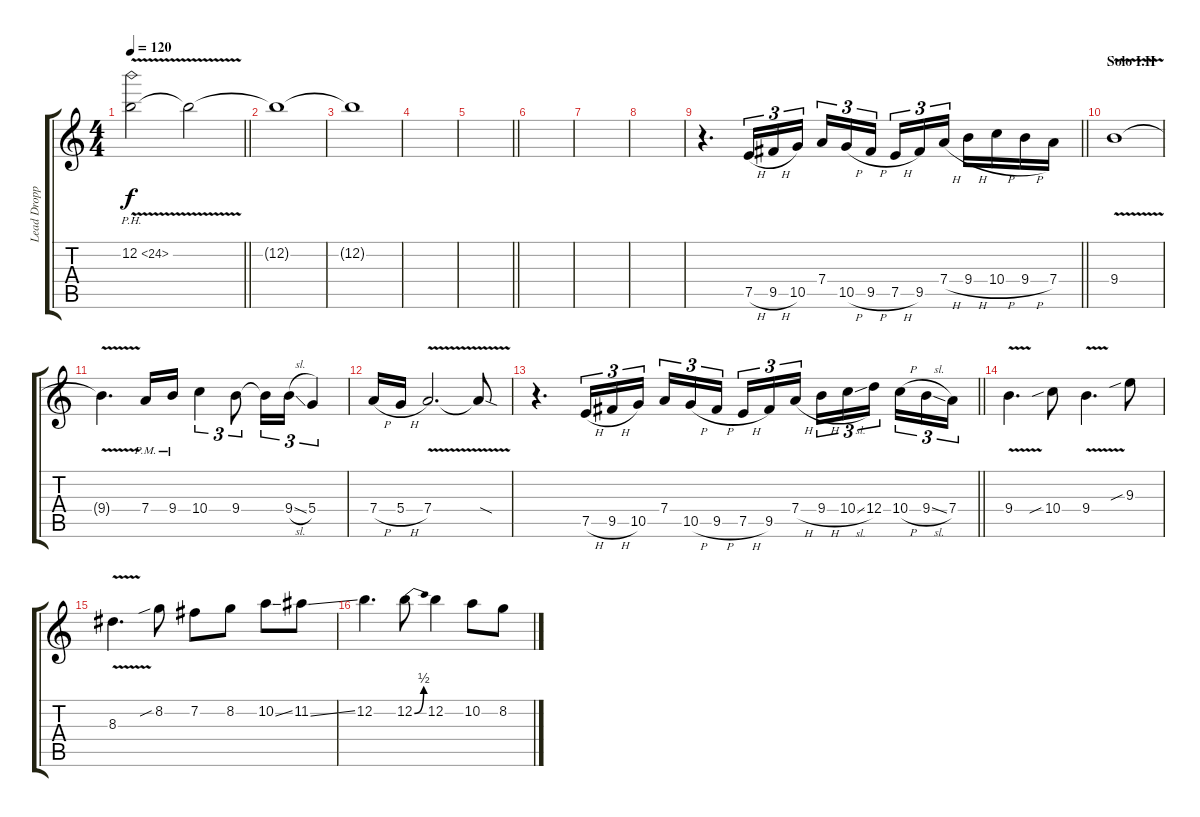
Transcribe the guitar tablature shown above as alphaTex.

\track ("Lead Dropped D " "Lead Dropp") {instrument distortionguitar}
\staff {score tabs}
\tuning (E4 B3 G3 D3 A2 D2) {hide}
\ts (4 4)
\tempo 120
\clef g2
\barLineRight lightlight
\ks c
12.2{ph 12 v}.2{dy f} 12.2{t}.2{volume 0} |
\section ("" "")
12.2{t}.1 |
12.2{t}.1 |
|
\barLineRight lightlight
|
|
|
|
\barLineRight lightlight
r.4{d volume 16} 7.5{h}.16{tu (3 2)} 9.5{h}.16{tu (3 2)} 10.5.16{tu (3 2)} 7.4.16{tu (3 2)} 10.5{h}.16{tu (3 2)} 9.5{h}.16{tu (3 2) beam splitsecondary} 7.5{h}.16{tu (3 2)} 9.5.16{tu (3 2)} 7.4{h}.16{tu (3 2)} 9.4{h}.16 10.4{h}.16 9.4{h}.16 7.4.16 |
\section ("" "Solo I.II")
9.4{v}.1 |
9.4{t}.4{d} 7.4{pm}.16 9.4{pm}.16 10.4.4{tu (3 2)} 9.4.8{tu (3 2)} 9.4{t}.16{tu (3 2)} 9.4{sl}.16{tu (3 2)} 5.4.4{tu (3 2)} |
7.4{h}.16 5.4{h}.16 7.4{v}.2{d} 7.4{sod t}.8 |
\barLineRight lightlight
r.4{d} 7.5{h}.16{tu (3 2)} 9.5{h}.16{tu (3 2)} 10.5.16{tu (3 2)} 7.4.16{tu (3 2)} 10.5{h}.16{tu (3 2)} 9.5{h}.16{tu (3 2) beam splitsecondary} 7.5{h}.16{tu (3 2)} 9.5.16{tu (3 2)} 7.4{h}.16{tu (3 2)} 9.4{h}.16{tu (3 2)} 10.4{sl}.16{tu (3 2)} 12.4.16{tu (3 2) beam splitsecondary} 10.4{h}.16{tu (3 2)} 9.4{sl}.16{tu (3 2)} 7.4.16{tu (3 2)} |
9.4{v}.4{d} 10.4{sib}.8 9.4{v}.4{d} 9.3{sib}.8 |
8.3{v}.4{d} 8.2{sib}.8 7.2.8 8.2.8 10.2{ss}.8 11.2{ss}.8 |
12.2.4{d} 12.2{be (bend 0 0 60 2)}.8 12.2.4 10.2.8 8.2.8
